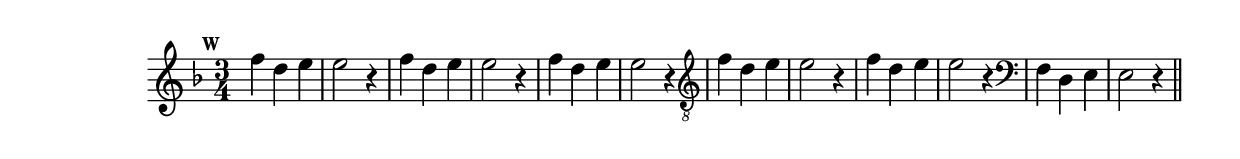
%% -*- coding: utf-8 -*-
\version "2.12.1"

%% \header { texidoc="Perguntas e Respostas"}

\relative c'' {

  \override Staff.TimeSignature #'style = #'()
  \time 3/4 
  \override Score.BarNumber #'transparent = ##t
  \override Score.RehearsalMark #'font-size = #-2
  \override Score.BarNumber #'transparent = ##t
  \set Score.markFormatter = #format-mark-numbers
  \key d \minor

  \mark 22

  %% CAVAQUINHO - BANJO
  \tag #'cv {
    f4 d e | e2 r4 
  }

  %% BANDOLIM
  \tag #'bd {
    f4 d e | e2 r4 
  }

  %% VIOLA
  \tag #'va {
    f4 d e | e2 r4 
  }

  %% VIOLÃO TENOR
  \tag #'vt {
    \clef "G_8"
    f,4 d e | e2 r4               
  }

  %% VIOLÃO
  \tag #'vi {
    \clef "G_8"
    f4 d e | e2 r4 
  }

  %% BAIXO - BAIXOLÃO
  \tag #'bx {
    \clef bass
    f,4 d e | e2 r4                
  }


  %% END DOCUMENT
  \bar "||"
}
